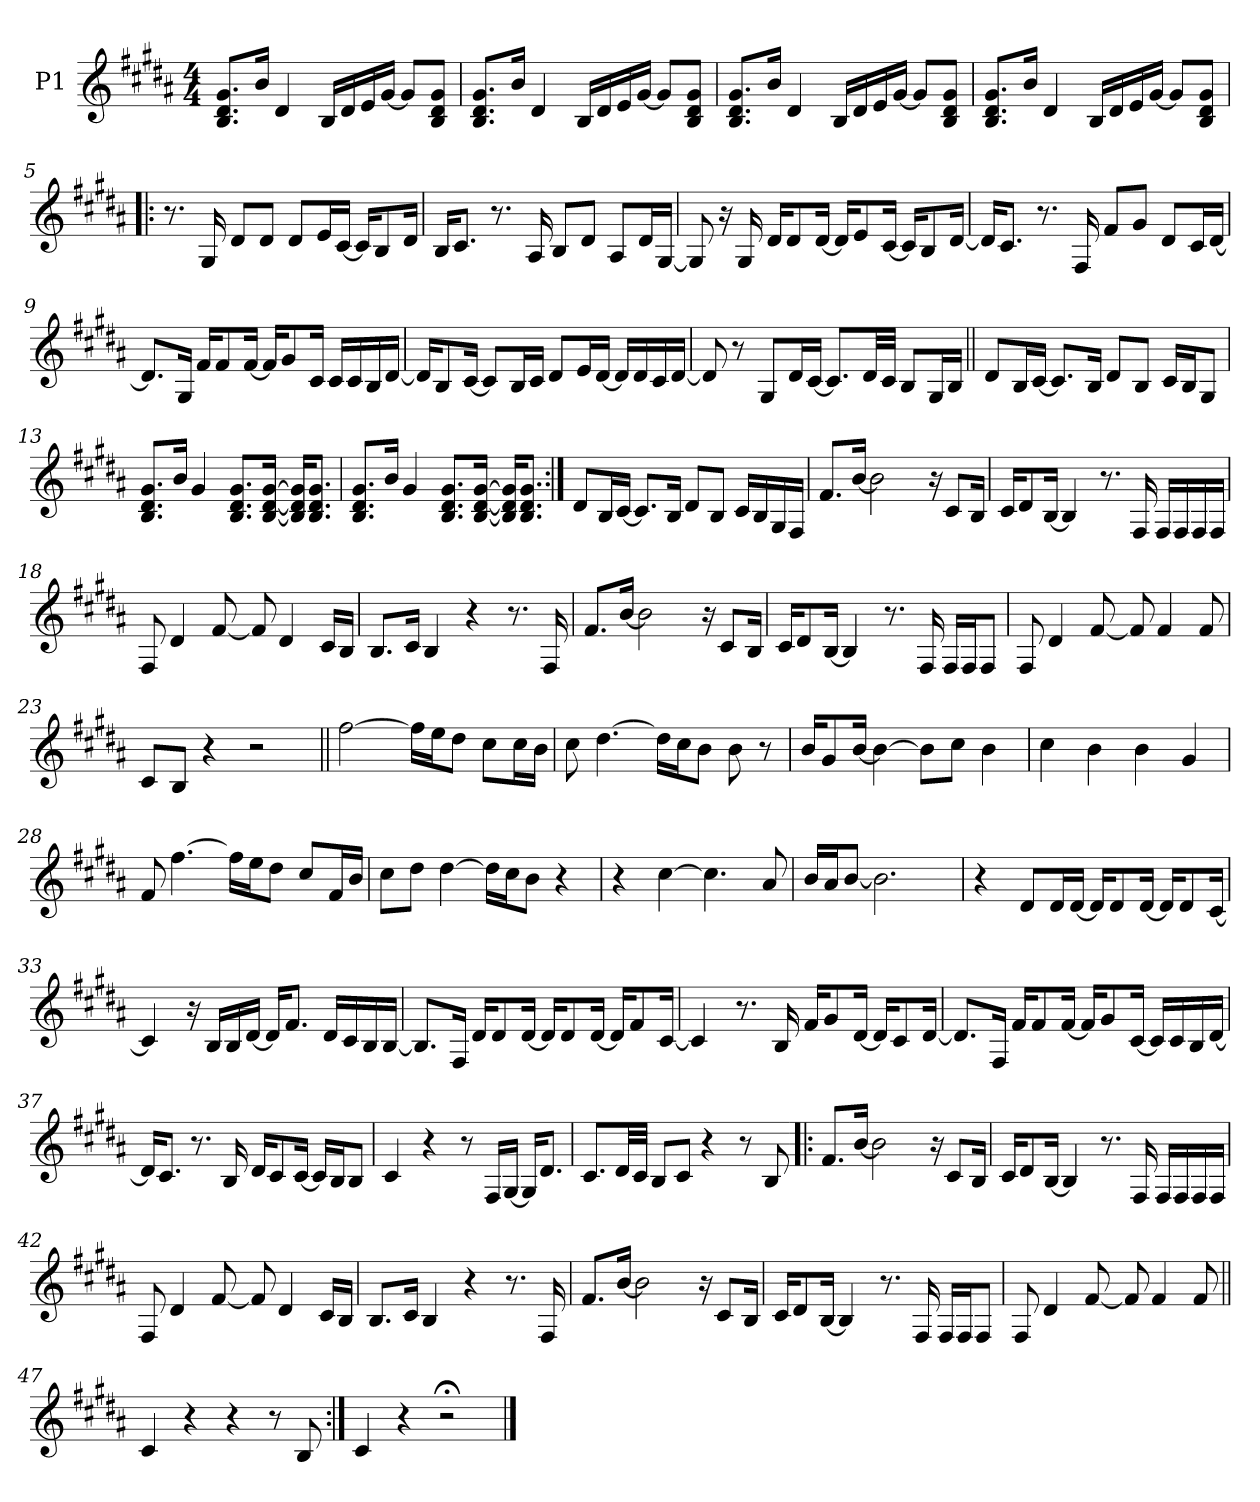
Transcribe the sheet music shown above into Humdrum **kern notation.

**kern
*part1
*staff1
*I"P1
*clefG2
*k[f#c#g#d#a#]
*g#:
*M4/4
*MM80
=1
8.B/ 8.d#/ 8.g#/L
16b/Jk
4d#/
16B/LL
16d#/
16e/
[<16g#/JJ
8g#/L]
8B/ 8d#/ 8g#/J
=2
8.B/ 8.d#/ 8.g#/L
16b/Jk
4d#/
16B/LL
16d#/
16e/
[<16g#/JJ
8g#/L]
8B/ 8d#/ 8g#/J
=3
8.B/ 8.d#/ 8.g#/L
16b/Jk
4d#/
16B/LL
16d#/
16e/
[<16g#/JJ
8g#/L]
8B/ 8d#/ 8g#/J
!!LO:LB:g=z
=4
8.B/ 8.d#/ 8.g#/L
16b/Jk
4d#/
16B/LL
16d#/
16e/
[<16g#/JJ
8g#/L]
8B/ 8d#/ 8g#/J
=5!|:
8.r
16G#/
8d#/L
8d#/J
8d#/L
16e/L
[<16c#/JJ
16c#/KL]
8B/
16d#/Jk
=6
16B/KL
8.c#/J
8.r
16A#/
8B/L
8d#/J
8A#/L
16d#/L
[<16G#/JJ
!!LO:LB:g=z
=7
8G#/]
16r
16G#/
16d#/KL
8d#/
[<16d#/Jk
16d#/KL]
8e/
[<16c#/Jk
16c#/KL]
8B/
[<16d#/Jk
=8
16d#/KL]
8.c#/J
8.r
16F#/
8f#/L
8g#/J
8d#/L
16c#/L
[<16d#/JJ
=9
8.d#/L]
16G#/Jk
16f#/KL
8f#/
[<16f#/Jk
16f#/KL]
8g#/
16c#/Jk
16c#/LL
16c#/
16B/
[<16d#/JJ
!!LO:LB:g=z
=10
16d#/KL]
8B/
[<16c#/Jk
8c#/L]
16B/L
16c#/JJ
8d#/L
16e/L
[<16d#/JJ
16d#/LL]
16d#/
16c#/
[<16d#/JJ
=11
8d#/]
8r
8G#/L
16d#/L
[<16c#/JJ
8.c#/L]
32d#/LL
32c#/JJJ
8B/L
16G#/L
16B/JJ
=12||
8d#/L
16B/L
[<16c#/JJ
8.c#/L]
16B/Jk
8d#/L
8B/J
16c#/LL
16B/J
8G#/J
!!LO:LB:g=z
=13
8.B/ 8.d#/ 8.g#/L
16b/Jk
4g#/
8.B/ 8.d#/ 8.g#/L
[<16B/ [<16d#/ [>16g#/Jk
16B/] 16d#/] 16g#/]KL
8.B/ 8.d#/ 8.g#/J
=14
8.B/ 8.d#/ 8.g#/L
16b/Jk
4g#/
8.B/ 8.d#/ 8.g#/L
[<16B/ [<16d#/ [>16g#/Jk
16B/] 16d#/] 16g#/]KL
8.B/ 8.d#/ 8.g#/J
=15:|!
8d#/L
16B/L
[<16c#/JJ
8.c#/L]
16B/Jk
8d#/L
8B/J
16c#/LL
16B/
16G#/
16F#/JJ
!!LO:LB:g=z
=16
8.f#/L
[<16b/Jk
2b\]
16r
8c#/L
16B/Jk
=17
16c#/KL
8d#/
[<16B/Jk
4B/]
8.r
16F#/
16F#/LL
16F#/
16F#/
16F#/JJ
=18
8F#/
4d#/
[<8f#/
8f#/]
4d#/
16c#/LL
16B/JJ
=19
8.B/L
16c#/Jk
4B/
4r
8.r
16F#/
!!LO:LB:g=z
=20
8.f#/L
[<16b/Jk
2b\]
16r
8c#/L
16B/Jk
=21
16c#/KL
8d#/
[<16B/Jk
4B/]
8.r
16F#/
16F#/LL
16F#/J
8F#/J
=22
8F#/
4d#/
[<8f#/
8f#/]
4f#/
8f#/
=23
8c#/L
8B/J
4r
2r
!!LO:LB:g=z
=24||
[>2ff#\
16ff#\LL]
16ee\J
8dd#\J
8cc#\L
16cc#\L
16b\JJ
=25
8cc#\
[>4.dd#\
16dd#\LL]
16cc#\J
8b\J
8b\
8r
=26
16b/KL
8g#/
[<16b/Jk
4b\_
8b\L]
8cc#\J
4b\
=27
4cc#\
4b\
4b\
4g#/
!!LO:LB:g=z
=28
8f#/
[>4.ff#\
16ff#\LL]
16ee\J
8dd#\J
8cc#/L
16f#/L
16b/JJ
=29
8cc#\L
8dd#\J
[>4dd#\
16dd#\LL]
16cc#\J
8b\J
4r
=30
4r
[>4cc#\
4.cc#\]
8a#/
=31
16b/LL
16a#/J
[<8b/J
2.b\]
!!LO:LB:g=z
=32
4r
8d#/L
16d#/L
[<16d#/JJ
16d#/KL]
8d#/
[<16d#/Jk
16d#/KL]
8d#/
[<16c#/Jk
=33
4c#/]
16r
16B/LL
16B/
[<16d#/JJ
16d#/KL]
8.f#/J
16d#/LL
16c#/
16B/
[<16B/JJ
=34
8.B/L]
16F#/Jk
16d#/KL
8d#/
[<16d#/Jk
16d#/KL]
8d#/
[<16d#/Jk
16d#/KL]
8f#/
[<16c#/Jk
!!LO:PB:g=z
=35
4c#/]
8.r
16B/
16f#/KL
8g#/
[<16d#/Jk
16d#/KL]
8c#/
[<16d#/Jk
=36
8.d#/L]
16F#/Jk
16f#/KL
8f#/
[<16f#/Jk
16f#/KL]
8g#/
[<16c#/Jk
16c#/LL]
16c#/
16B/
[<16d#/JJ
=37
16d#/KL]
8.c#/J
8.r
16B/
16d#/KL
8c#/
[<16c#/Jk
16c#/LL]
16B/J
8B/J
!!LO:LB:g=z
=38
4c#/
4r
8r
16F#/LL
[<16G#/JJ
16G#/KL]
8.d#/J
=39
8.c#/L
32d#/LL
32c#/JJJ
8B/L
8c#/J
4r
8r
8B/
=40!|:
8.f#/L
[<16b/Jk
2b\]
16r
8c#/L
16B/Jk
=41
16c#/KL
8d#/
[<16B/Jk
4B/]
8.r
16F#/
16F#/LL
16F#/
16F#/
16F#/JJ
!!LO:LB:g=z
=42
8F#/
4d#/
[<8f#/
8f#/]
4d#/
16c#/LL
16B/JJ
=43
8.B/L
16c#/Jk
4B/
4r
8.r
16F#/
=44
8.f#/L
[<16b/Jk
2b\]
16r
8c#/L
16B/Jk
=45
16c#/KL
8d#/
[<16B/Jk
4B/]
8.r
16F#/
16F#/LL
16F#/J
8F#/J
!!LO:LB:g=z
=46
8F#/
4d#/
[<8f#/
8f#/]
4f#/
8f#/
=47||
4c#/
4r
4r
8r
8B/
=48:|!
4c#/
4r
2r;<
==
*-
